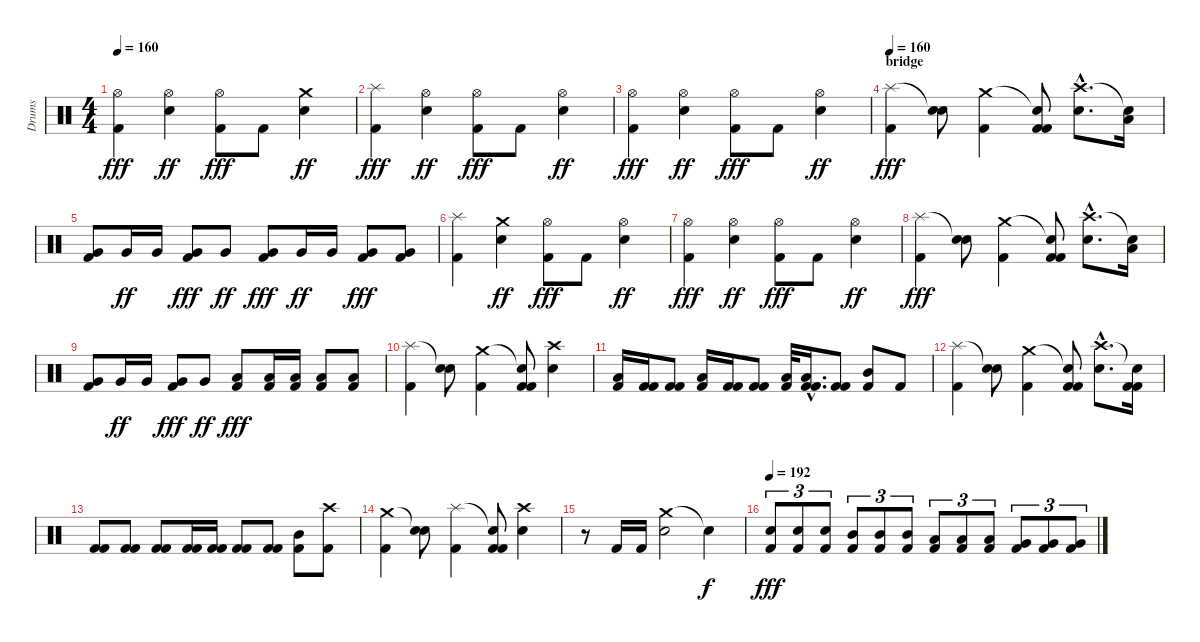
\track ("Drums" "Drums") {instrument percussion}
\staff {score}
\articulation defaults
\ts (4 4)
\tempo 160
\clef neutral
\ks c
("Hi-Hat (open)" "Kick (hit) 2").4{dy fff} ("Hi-Hat (open)" "Snare (hit) 2").4{dy ff} ("Hi-Hat (open)" "Kick (hit) 2").8{dy fff} "Kick (hit) 2".8 ("Crash medium (hit)" "Snare (hit) 2").4{dy ff} |
("Splash (hit)" "Kick (hit) 2").4{dy fff} ("Hi-Hat (open)" "Snare (hit) 2").4{dy ff} ("Hi-Hat (open)" "Kick (hit) 2").8{dy fff} "Kick (hit) 2".8 ("Hi-Hat (open)" "Snare (hit) 2").4{dy ff} |
("Hi-Hat (open)" "Kick (hit) 2").4{dy fff} ("Hi-Hat (open)" "Snare (hit) 2").4{dy ff} ("Hi-Hat (open)" "Kick (hit) 2").8{dy fff} "Kick (hit) 2".8 ("Hi-Hat (open)" "Snare (hit) 2").4{dy ff} |
\section ("" "bridge")
\tempo 160
("Splash (hit)" "Kick (hit) 2").4{dy fff} ("Snare (hit)"{t} "Snare (hit) 2").8 ("Crash medium (hit)" "Kick (hit) 2").4 ("Snare (hit)"{t} "Kick (hit) 2" "Kick (hit) 2").8 ("Crash high (hit)"{hac} "Snare (hit) 2"{hac}).8{d} ("Snare (hit)"{t} "Low Tom (hit)").16 |
("Very Low Tom (hit)" "Kick (hit) 2").8 "Very Low Tom (hit)".16{dy ff} "Very Low Tom (hit)".16 ("Very Low Tom (hit)" "Kick (hit) 2").8{dy fff} "Very Low Tom (hit)".8{dy ff balance 11} ("Very Low Tom (hit)" "Kick (hit) 2").8{dy fff} "Very Low Tom (hit)".16{dy ff} "Very Low Tom (hit)".16{balance 3} ("Very Low Tom (hit)" "Kick (hit) 2").8{dy fff} ("Very Low Tom (hit)" "Kick (hit) 2").8 |
("Splash (hit)" "Kick (hit) 2").4{balance 5} ("Crash medium (hit)" "Snare (hit) 2").4{dy ff} ("Hi-Hat (open)" "Kick (hit) 2").8{dy fff} "Kick (hit) 2".8 ("Hi-Hat (open)" "Snare (hit) 2").4{dy ff} |
("Hi-Hat (open)" "Kick (hit) 2").4{dy fff} ("Hi-Hat (open)" "Snare (hit) 2").4{dy ff} ("Hi-Hat (open)" "Kick (hit) 2").8{dy fff} "Kick (hit) 2".8 ("Hi-Hat (open)" "Snare (hit) 2").4{dy ff} |
("Splash (hit)" "Kick (hit) 2").4{dy fff} ("Snare (hit)"{t} "Snare (hit) 2").8 ("Crash medium (hit)" "Kick (hit) 2").4 ("Snare (hit)"{t} "Kick (hit) 2" "Kick (hit) 2").8 ("Crash high (hit)"{hac} "Snare (hit) 2"{hac}).8{d} ("Snare (hit)"{t} "Low Tom (hit)").16 |
("Very Low Tom (hit)" "Kick (hit) 2").8 "Very Low Tom (hit)".16{dy ff} "Very Low Tom (hit)".16 ("Very Low Tom (hit)" "Kick (hit) 2").8{dy fff} "Very Low Tom (hit)".8{dy ff} ("Low Floor Tom (hit)" "Kick (hit) 2").8{dy fff} ("Low Floor Tom (hit)" "Kick (hit) 2").16{balance 5} ("Low Floor Tom (hit)" "Kick (hit) 2").16{balance 3} ("Low Floor Tom (hit)" "Kick (hit) 2").8{balance 2} ("Low Floor Tom (hit)" "Kick (hit) 2").8{balance 0} |
("Splash (hit)" "Kick (hit) 2").4{balance 8} ("Snare (hit)"{t} "Snare (hit) 2").8 ("Crash medium (hit)" "Kick (hit) 2").4 ("Snare (hit)"{t} "Kick (hit) 2" "Kick (hit) 2").8 ("Crash high (hit)" "Snare (hit) 2").4 |
("Low Tom (hit)" "Kick (hit) 2").16 ("Kick (hit) 2" "Kick (hit) 2").16 ("Kick (hit) 2" "Kick (hit) 2").8 ("Low Tom (hit)" "Kick (hit) 2").16 ("Kick (hit) 2" "Kick (hit) 2").16 ("Kick (hit) 2" "Kick (hit) 2").8 ("Low Tom (hit)" "Kick (hit) 2").32 ("Low Tom (hit)"{hac} "Kick (hit) 2"{hac} "Kick (hit) 2"{hac}).16{d} ("Kick (hit) 2" "Kick (hit) 2").8 ("Mid Tom (hit)" "Kick (hit) 2").8{balance 12} "Kick (hit) 2".8{balance 16} |
("Splash (hit)" "Kick (hit) 2").4{balance 8} ("Snare (hit)"{t} "Snare (hit) 2").8 ("Crash medium (hit)" "Kick (hit) 2").4 ("Snare (hit)"{t} "Kick (hit) 2" "Kick (hit) 2").8 ("Crash high (hit)"{hac} "Snare (hit) 2"{hac}).8{d} ("Snare (hit)"{t} "Kick (hit) 2" "Kick (hit) 2").16 |
("Kick (hit) 2" "Kick (hit) 2").8 ("Kick (hit) 2" "Kick (hit) 2").8 ("Kick (hit) 2" "Kick (hit) 2").8 ("Kick (hit) 2" "Kick (hit) 2").16 ("Kick (hit) 2" "Kick (hit) 2").16 ("Kick (hit) 2" "Kick (hit) 2").8 ("Kick (hit) 2" "Kick (hit) 2").8 ("Mid Tom (hit)" "Kick (hit) 2").8 ("Crash high (hit)" "Kick (hit) 2").8 |
("Crash medium (hit)" "Kick (hit) 2").4 ("Snare (hit)"{t} "Snare (hit) 2").8 ("Splash (hit)" "Kick (hit) 2").4 ("Snare (hit)"{t} "Kick (hit) 2" "Kick (hit) 2").8 ("Crash high (hit)" "Snare (hit) 2").4 |
r.8 "Kick (hit) 2".16 "Kick (hit) 2".16 ("Crash medium (hit)" "Snare (hit) 2").2 "Snare (hit)"{t}.4{dy f} |
\tempo 192
("Snare (hit) 2" "Kick (hit) 2").8{tu (3 2) dy fff} ("Snare (hit) 2" "Kick (hit) 2").8{tu (3 2)} ("Snare (hit) 2" "Kick (hit) 2").8{tu (3 2)} ("Mid Tom (hit)" "Kick (hit) 2").8{tu (3 2)} ("Mid Tom (hit)" "Kick (hit) 2").8{tu (3 2)} ("Mid Tom (hit)" "Kick (hit) 2").8{tu (3 2)} ("Low Tom (hit)" "Kick (hit) 2").8{tu (3 2) balance 12} ("Low Tom (hit)" "Kick (hit) 2").8{tu (3 2) balance 12} ("Low Tom (hit)" "Kick (hit) 2").8{tu (3 2) balance 12} ("Very Low Tom (hit)" "Kick (hit) 2").8{tu (3 2) balance 4} ("Very Low Tom (hit)" "Kick (hit) 2").8{tu (3 2) balance 8} ("Very Low Tom (hit)" "Kick (hit) 2").8{tu (3 2)}
